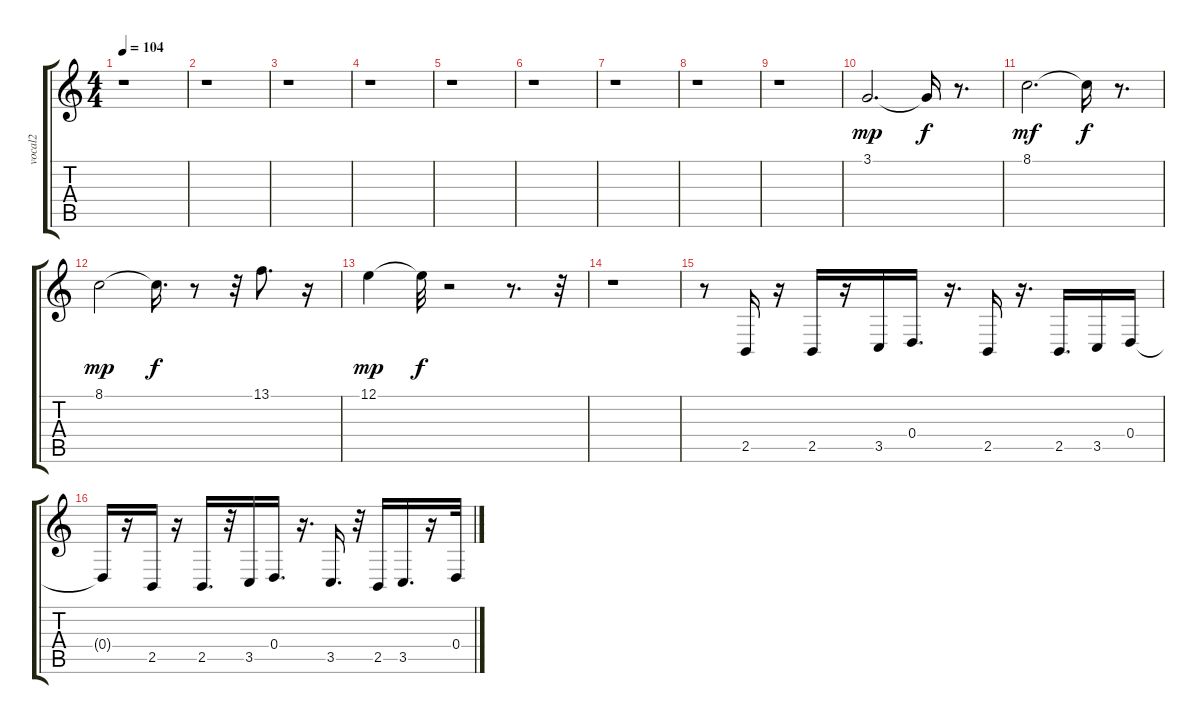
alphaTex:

\track ("vocal2" "vocal2") {instrument cello}
\staff {score tabs}
\tuning (E4 B3 G3 D3 A2 E2) {hide}
\ts (4 4)
\tempo 104
\clef g2
\ks c
r.1{dy f} |
r.1 |
r.1 |
r.1 |
r.1 |
r.1 |
r.1 |
r.1 |
r.1 |
3.1.2{d dy mp} 3.1{t}.16{dy f} r.8{d} |
8.1.2{d dy mf} 8.1{t}.16{dy f} r.8{d} |
8.1.2{dy mp} 8.1{t}.16{d dy f} r.8 r.32 13.1.8{d} r.16 |
12.1.4{dy mp} 12.1{t}.32{dy f} r.2 r.8{d} r.32 |
r.1 |
r.8 2.5.16 r.16 2.5.16 r.16 3.5.16 0.4.16{d} r.16{d} 2.5.16 r.16{d} 2.5.16{d} 3.5.16 0.4.16 |
0.4{t}.16 r.16 2.5.16 r.16 2.5.16{d} r.32 3.5.16 0.4.16{d} r.16{d} 3.5.16{d} r.32 2.5.16 3.5.16{d} r.16 0.4.32
